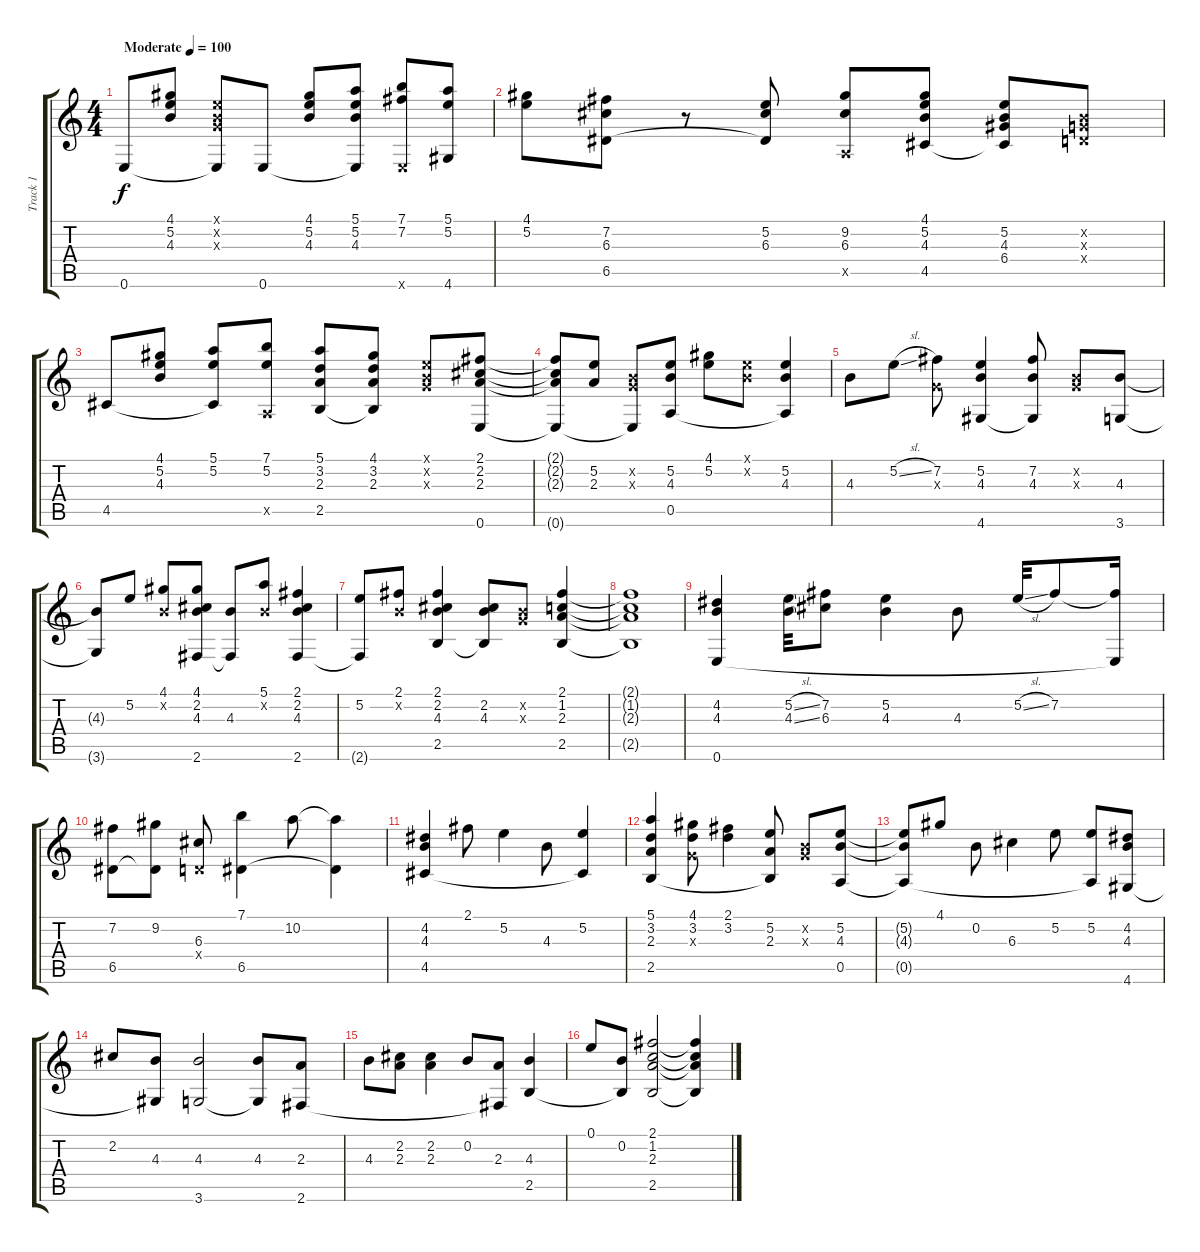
\track ("Track 1" "Track 1") {instrument acousticguitarsteel}
\staff {score tabs}
\tuning (E4 B3 G3 D3 A2 E2) {hide}
\ts (4 4)
\tempo (100 "Moderate")
\clef g2
\ks c
0.6.8{dy f instrument acousticguitarsteel} (4.1 5.2 4.3).8 (0.1{x} 0.2{x} 0.3{x} 0.6{t}).8 0.6.8 (4.1 5.2 4.3).8 (5.1 5.2 4.3 0.6{t}).8 (7.1 7.2 0.6{x}).8 (5.1 5.2 4.6).8 |
(4.1 5.2).8 (7.2 6.3 6.5).8 r.8 (5.2 6.3 6.5{t}).8 (9.2 6.3 0.5{x}).8 (4.1 5.2 4.3 4.5).8 (5.2 4.3 6.4 4.5{t}).8 (0.2{x} 0.3{x} 0.4{x}).8 |
4.5.8 (4.1 5.2 4.3).8 (5.1 5.2 4.5{t}).8 (7.1 5.2 0.5{x}).8 (5.1 3.2 2.3 2.5).8 (4.1 3.2 2.3 2.5{t}).8 (0.1{x} 0.2{x} 0.3{x}).8 (2.1 2.2 2.3 0.6).8 |
(2.1{t} 2.2{t} 2.3{t} 0.6{t}).8 (5.2 2.3).8 (0.2{x} 0.3{x} 0.6{t}).8 (5.2 4.3 0.5).8 (4.1 5.2).8 (0.1{x} 0.2{x}).8 (5.2 4.3 0.5{t}).4 |
4.3.8 5.2{sl}.8 (7.2 0.3{x}).8 (5.2 4.3 4.6).4 (7.2 4.3 4.6{t}).8 (0.2{x} 0.3{x}).8 (4.3 3.6).8 |
(4.3{t} 3.6{t}).8 5.2.8 (4.1 0.2{x}).8 (4.1 2.2 4.3 2.6).8 (4.3 2.6{t}).8 (5.1 0.2{x}).8 (2.1 2.2 4.3 2.6).4 |
(5.2 2.6{t}).8 (2.1 0.2{x}).8 (2.1 2.2 4.3 2.5).4 (2.2 4.3 2.5{t}).8 (0.2{x} 0.3{x}).8 (2.1 1.2 2.3 2.5).4 |
(2.1{t} 1.2{t} 2.3{t} 2.5{t}).1 |
(4.2 4.3 0.6).4 (5.2{sl} 4.3{sl}).32 (7.2 6.3).8 (5.2 4.3).4 4.3.8 5.2{sl}.32 7.2.8 (7.2{t} 0.6{t}).16 |
(7.2 6.5).8 (9.2 6.5{t}).8 (6.3 0.4{x}).8 (7.1 6.5).4 10.2.8 (10.2{t} 6.5{t}).4 |
(4.2 4.3 4.5).4 2.1.8 5.2.4 4.3.8 (5.2 4.5{t}).4 |
(5.1 3.2 2.3 2.5).4 (4.1 3.2 0.3{x}).8 (2.1 3.2).4 (5.2 2.3 2.5{t}).8 (0.2{x} 0.3{x}).8 (5.2 4.3 0.5).8 |
(5.2{t} 4.3{t} 0.5{t}).8 4.1.8 0.2.8 6.3.4 5.2.8 (5.2 0.5{t}).8 (4.2 4.3 4.6).8 |
2.2.8 (4.3 4.6{t}).8 (4.3 3.6).2 (4.3 3.6{t}).8 (2.3 2.6).8 |
4.3.8 (2.2 2.3).8 (2.2 2.3).4 0.2.8 (2.3 2.6{t}).8 (4.3 2.5).4 |
0.1.8 (0.2 2.5{t}).8 (2.1 1.2 2.3 2.5).2 (2.1{t} 1.2{t} 2.3{t} 2.5{t}).4
